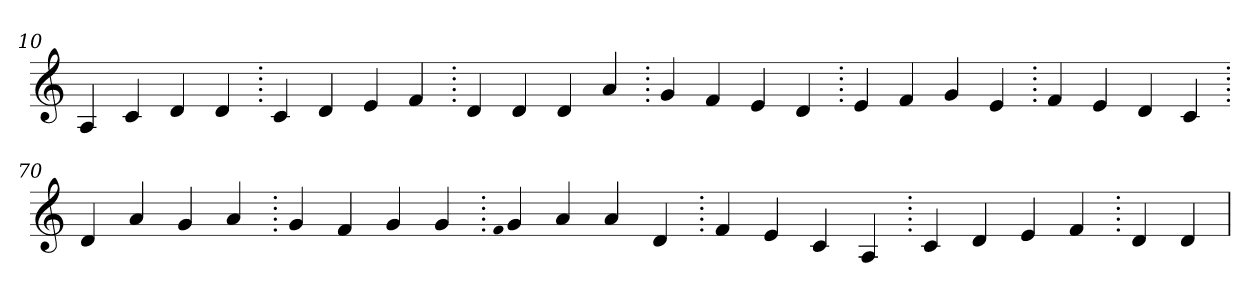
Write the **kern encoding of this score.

**kern
*part1
*staff1
*clefG2
=10.
4A
4c
4d
4d
=20.
4c
4d
4e
4f
=30.
4d
4d
4d
4a
=40.
4g
4f
4e
4d
=50.
4e
4f
4g
4e
=60.
4f
4e
4d
4c
=70.
4d
4a
4g
4a
=80.
4g
4f
4g
4g
=90.
qqf
4g
4a
4a
4d
=100.
4f
4e
4c
4A
=110.
4c
4d
4e
4f
=120.
4d
4d
=
*-
